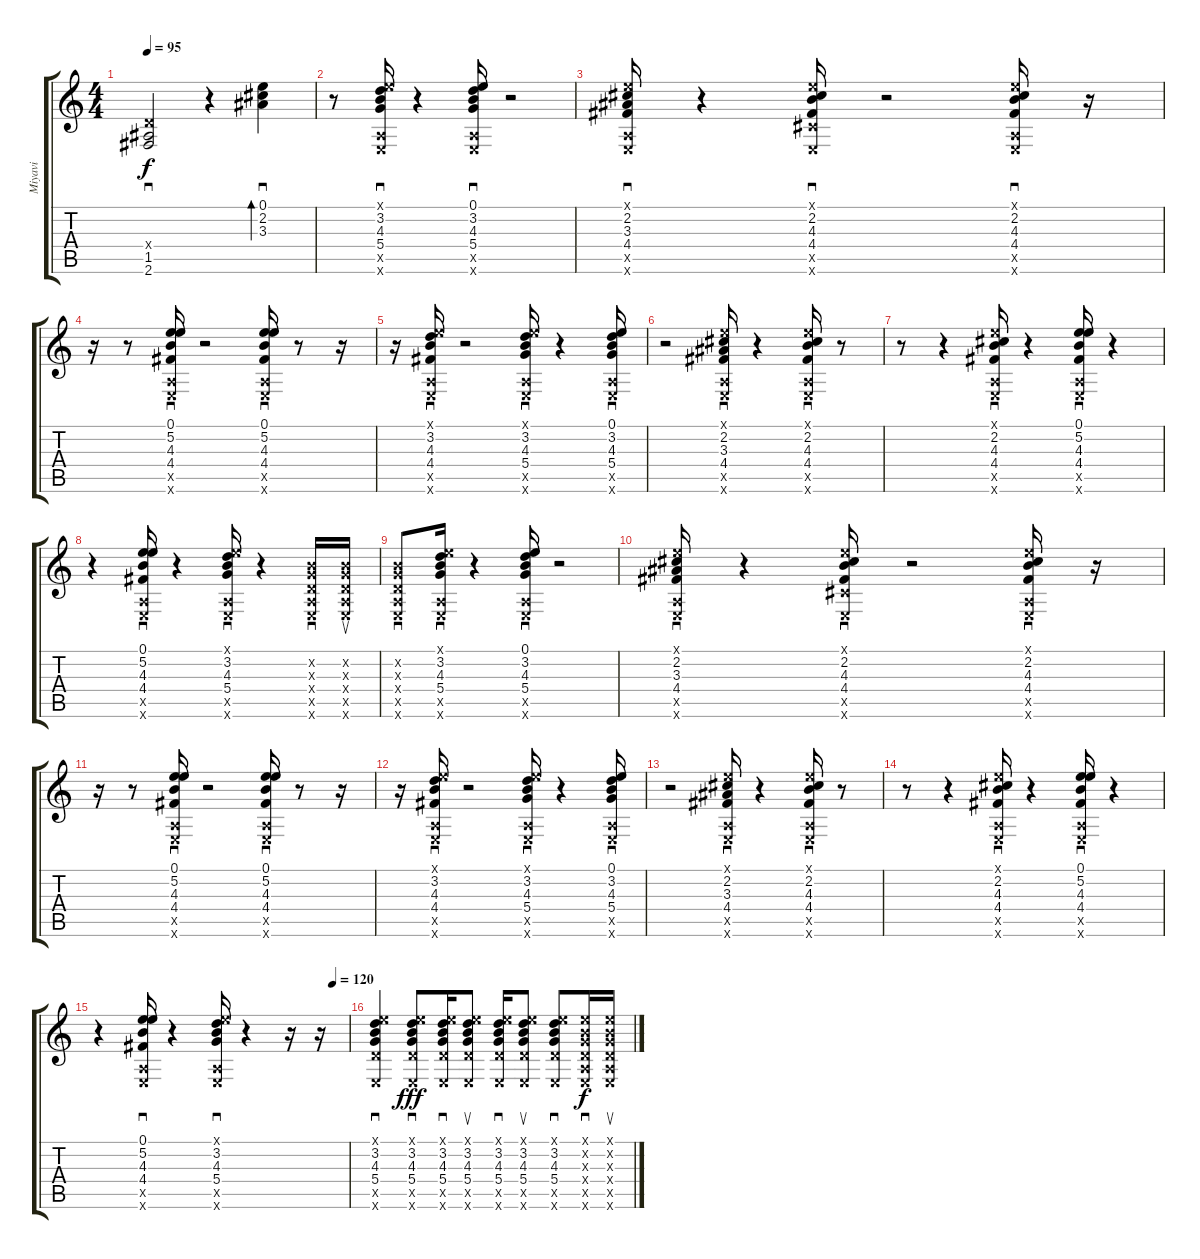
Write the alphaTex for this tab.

\track ("Miyavi" "Miyavi") {instrument acousticguitarsteel}
\staff {score tabs}
\tuning (E4 B3 G3 D3 A2 E2) {hide}
\ts (4 4)
\tempo 95
\clef g2
\ks c
(0.4{x} 1.5 2.6).2{sd dy f} r.4 (0.1 2.2 3.3).4{sd bd 240} |
r.8 (0.1{x} 3.2 4.3 5.4 0.5{x} 0.6{x}).16{sd} r.4 (0.1 3.2 4.3 5.4 0.5{x} 0.6{x}).16{sd} r.2 |
(0.1{x} 2.2 3.3 4.4 0.5{x} 0.6{x}).16{sd} r.4 (0.1{x} 2.2 4.3 4.4 4.5{x} 0.6{x}).16{sd} r.2 (0.1{x} 2.2 4.3 4.4 0.5{x} 0.6{x}).16{sd} r.16 |
r.16 r.8 (0.1 5.2 4.3 4.4 0.5{x} 0.6{x}).16{sd} r.2 (0.1 5.2 4.3 4.4 0.5{x} 0.6{x}).16{sd} r.8 r.16 |
r.16 (0.1{x} 3.2 4.3 4.4 0.5{x} 0.6{x}).16{sd} r.2 (0.1{x} 3.2 4.3 5.4 0.5{x} 0.6{x}).16{sd} r.4 (0.1 3.2 4.3 5.4 0.5{x} 0.6{x}).16{sd} |
r.2 (0.1{x} 2.2 3.3 4.4 0.5{x} 0.6{x}).16{sd} r.4 (0.1{x} 2.2 4.3 4.4 0.5{x} 0.6{x}).16{sd} r.8 |
r.8 r.4 (0.1{x} 2.2 4.3 4.4 0.5{x} 0.6{x}).16{sd} r.4 (0.1 5.2 4.3 4.4 0.5{x} 0.6{x}).16{sd} r.4 |
r.4 (0.1 5.2 4.3 4.4 0.5{x} 0.6{x}).16{sd} r.4 (0.1{x} 3.2 4.3 5.4 0.5{x} 0.6{x}).16{sd} r.4 (0.2{x} 0.3{x} 0.4{x} 0.5{x} 0.6{x}).16{sd} (0.2{x} 0.3{x} 0.4{x} 0.5{x} 0.6{x}).16{su} |
(0.2{x} 0.3{x} 0.4{x} 0.5{x} 0.6{x}).8{sd} (0.1{x} 3.2 4.3 5.4 0.5{x} 0.6{x}).16{sd} r.4 (0.1 3.2 4.3 5.4 0.5{x} 0.6{x}).16{sd} r.2 |
(0.1{x} 2.2 3.3 4.4 0.5{x} 0.6{x}).16{sd} r.4 (0.1{x} 2.2 4.3 4.4 4.5{x} 0.6{x}).16{sd} r.2 (0.1{x} 2.2 4.3 4.4 0.5{x} 0.6{x}).16{sd} r.16 |
r.16 r.8 (0.1 5.2 4.3 4.4 0.5{x} 0.6{x}).16{sd} r.2 (0.1 5.2 4.3 4.4 0.5{x} 0.6{x}).16{sd} r.8 r.16 |
r.16 (0.1{x} 3.2 4.3 4.4 0.5{x} 0.6{x}).16{sd} r.2 (0.1{x} 3.2 4.3 5.4 0.5{x} 0.6{x}).16{sd} r.4 (0.1 3.2 4.3 5.4 0.5{x} 0.6{x}).16{sd} |
r.2 (0.1{x} 2.2 3.3 4.4 0.5{x} 0.6{x}).16{sd} r.4 (0.1{x} 2.2 4.3 4.4 0.5{x} 0.6{x}).16{sd} r.8 |
r.8 r.4 (0.1{x} 2.2 4.3 4.4 0.5{x} 0.6{x}).16{sd} r.4 (0.1 5.2 4.3 4.4 0.5{x} 0.6{x}).16{sd} r.4 |
\tempo (120 0.9375)
r.4 (0.1 5.2 4.3 4.4 0.5{x} 0.6{x}).16{sd} r.4 (0.1{x} 3.2 4.3 5.4 0.5{x} 0.6{x}).16{sd} r.4 r.16 r.16 |
(0.1{x} 3.2 4.3 5.4 5.5{x} 0.6{x}).4{sd} (0.1{x} 3.2 4.3 5.4 5.5{x} 0.6{x}).8{sd dy fff} (0.1{x} 3.2 4.3 5.4 5.5{x} 0.6{x}).16{sd} (0.1{x} 3.2 4.3 5.4 5.5{x} 0.6{x}).8{su} (0.1{x} 3.2 4.3 5.4 5.5{x} 0.6{x}).16{sd} (0.1{x} 3.2 4.3 5.4 5.5{x} 0.6{x}).8{su} (0.1{x} 3.2 4.3 5.4 5.5{x} 0.6{x}).8{sd} (0.1{x} 0.2{x} 0.3{x} 0.4{x} 0.5{x} 0.6{x}).16{sd dy f} (0.1{x} 0.2{x} 0.3{x} 0.4{x} 0.5{x} 0.6{x}).16{su}
